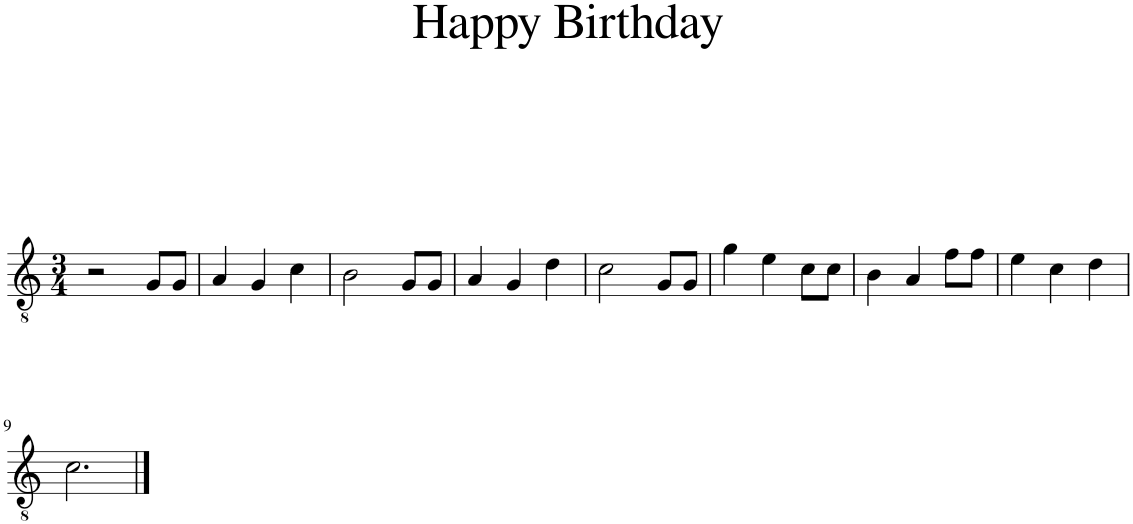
**kern
*part1
*staff1
*I"Track 1
*clefGv2
*k[]
*M3/4
=1
2r
8G/L
8G/J
=2
4A/
4G/
4c\
=3
2B\
8G/L
8G/J
=4
4A/
4G/
4d\
=5
2c\
8G/L
8G/J
=6
4g\
4e\
8c\L
8c\J
=7
4B\
4A/
8f\L
8f\J
=8
4e\
4c\
4d\
!!LO:LB:g=z
=9
2.c\
==
*-
